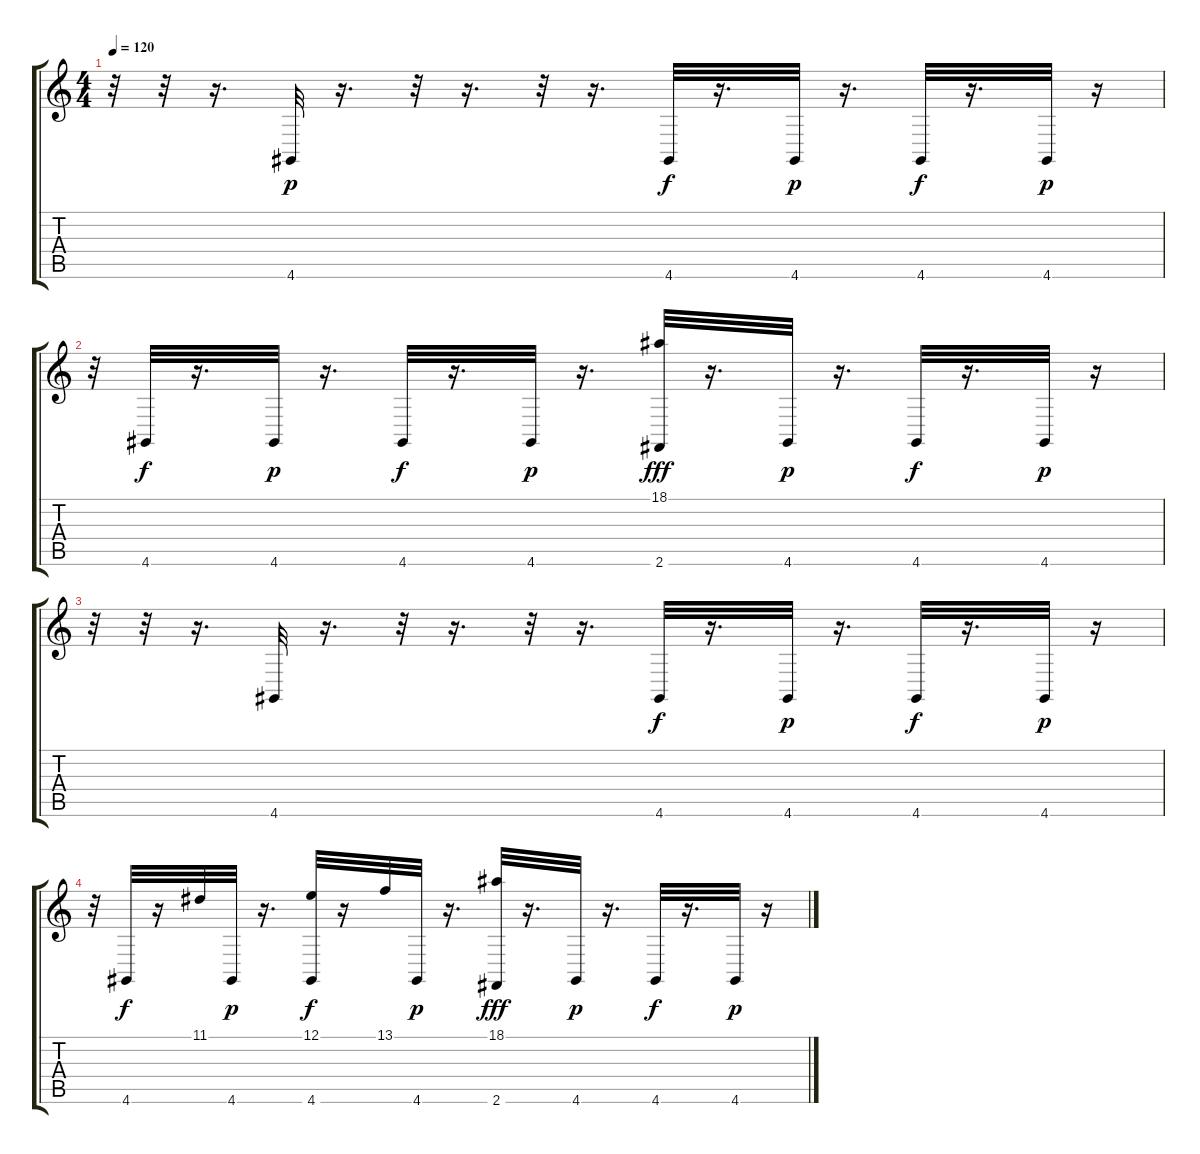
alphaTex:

\track "" {instrument acousticgrandpiano}
\staff {score tabs}
\tuning (E4 B3 G3 D3 A2 E2) {hide}
\ts (4 4)
\tempo 120
\clef g2
\ks c
r.32{dy p} r.32 r.16{d} 4.6.32 r.16{d} r.32 r.16{d} r.32 r.16{d} 4.6.32{dy f} r.16{d} 4.6.32{dy p} r.16{d} 4.6.32{dy f} r.16{d} 4.6.32{dy p} r.16 |
r.32 4.6.32{dy f} r.16{d} 4.6.32{dy p} r.16{d} 4.6.32{dy f} r.16{d} 4.6.32{dy p} r.16{d} (18.1 2.6).32{dy fff} r.16{d} 4.6.32{dy p} r.16{d} 4.6.32{dy f} r.16{d} 4.6.32{dy p} r.16 |
r.32 r.32 r.16{d} 4.6.32 r.16{d} r.32 r.16{d} r.32 r.16{d} 4.6.32{dy f} r.16{d} 4.6.32{dy p} r.16{d} 4.6.32{dy f} r.16{d} 4.6.32{dy p} r.16 |
r.32 4.6.32{dy f} r.16 11.1.32 4.6.32{dy p} r.16{d} (12.1 4.6).32{dy f} r.16 13.1.32 4.6.32{dy p} r.16{d} (18.1 2.6).32{dy fff} r.16{d} 4.6.32{dy p} r.16{d} 4.6.32{dy f} r.16{d} 4.6.32{dy p} r.16
